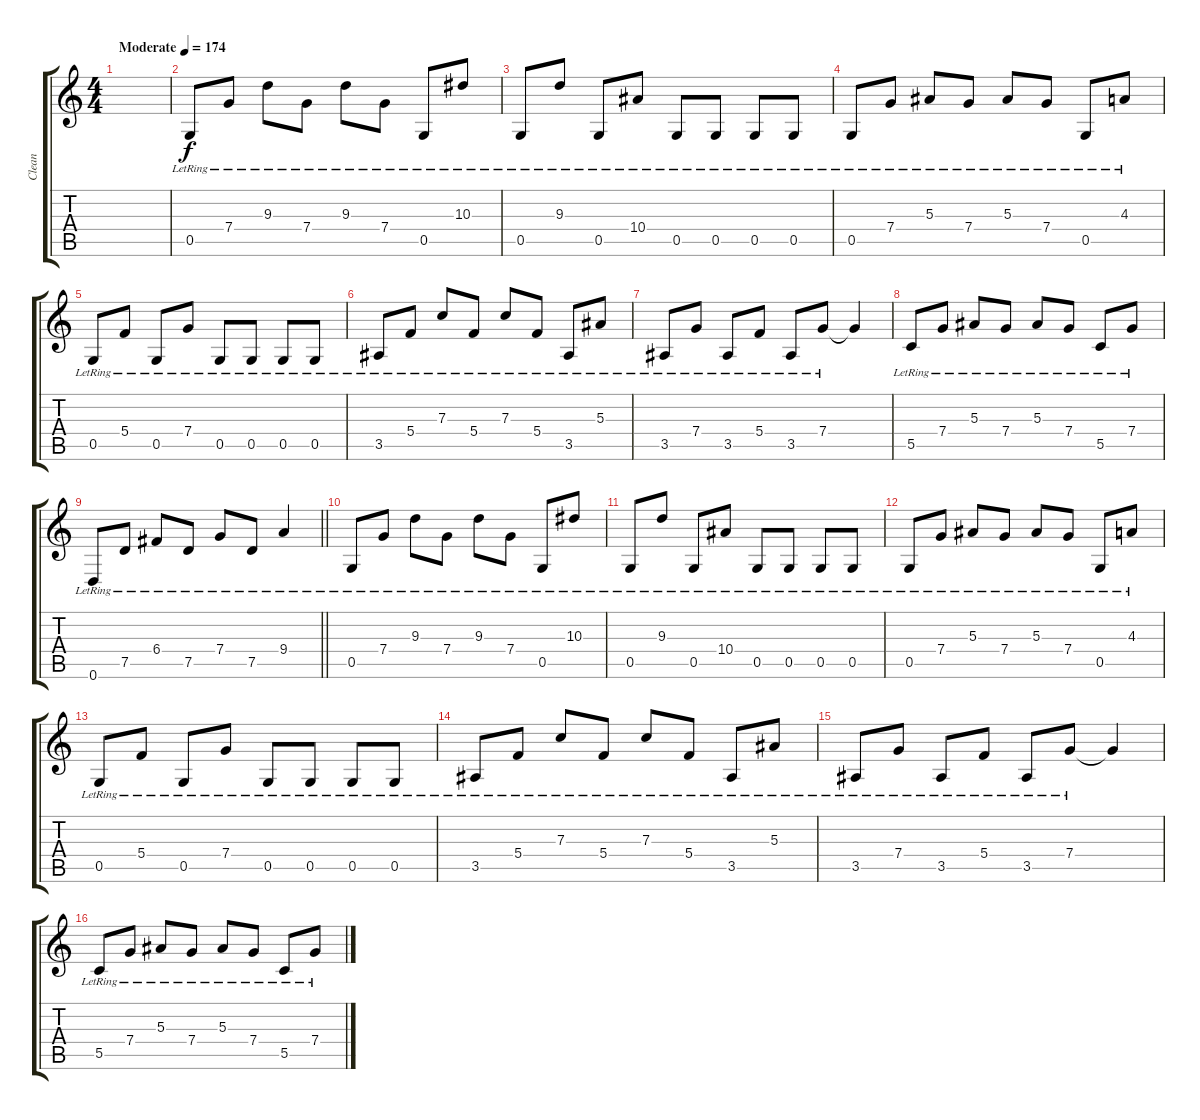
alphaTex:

\track ("Clean" "Clean") {instrument acousticguitarsteel}
\staff {score tabs}
\tuning (D4 A3 F3 C3 G2 D2) {hide}
\ts (4 4)
\tempo (174 "Moderate")
\clef g2
\ks c
|
0.5{lr}.8 7.4{lr}.8 9.3{lr}.8 7.4{lr}.8 9.3{lr}.8 7.4{lr}.8 0.5{lr}.8 10.3{lr}.8 |
0.5{lr}.8 9.3{lr}.8 0.5{lr}.8 10.4{lr}.8 0.5{lr}.8 0.5{lr}.8 0.5{lr}.8 0.5{lr}.8 |
0.5{lr}.8 7.4{lr}.8 5.3{lr}.8 7.4{lr}.8 5.3{lr}.8 7.4{lr}.8 0.5{lr}.8 4.3{lr}.8 |
0.5{lr}.8 5.4{lr}.8 0.5{lr}.8 7.4{lr}.8 0.5{lr}.8 0.5{lr}.8 0.5{lr}.8 0.5{lr}.8 |
3.5{lr}.8 5.4{lr}.8 7.3{lr}.8 5.4{lr}.8 7.3{lr}.8 5.4{lr}.8 3.5{lr}.8 5.3{lr}.8 |
3.5{lr}.8 7.4{lr}.8 3.5{lr}.8 5.4{lr}.8 3.5{lr}.8 7.4{lr}.8 7.4{t}.4 |
5.5{lr}.8 7.4{lr}.8 5.3{lr}.8 7.4{lr}.8 5.3{lr}.8 7.4{lr}.8 5.5{lr}.8 7.4{lr}.8 |
\barLineRight lightlight
0.6{lr}.8 7.5{lr}.8 6.4{lr}.8 7.5{lr}.8 7.4{lr}.8 7.5{lr}.8 9.4{lr}.4 |
0.5{lr}.8 7.4{lr}.8 9.3{lr}.8 7.4{lr}.8 9.3{lr}.8 7.4{lr}.8 0.5{lr}.8 10.3{lr}.8 |
0.5{lr}.8 9.3{lr}.8 0.5{lr}.8 10.4{lr}.8 0.5{lr}.8 0.5{lr}.8 0.5{lr}.8 0.5{lr}.8 |
0.5{lr}.8 7.4{lr}.8 5.3{lr}.8 7.4{lr}.8 5.3{lr}.8 7.4{lr}.8 0.5{lr}.8 4.3{lr}.8 |
0.5{lr}.8 5.4{lr}.8 0.5{lr}.8 7.4{lr}.8 0.5{lr}.8 0.5{lr}.8 0.5{lr}.8 0.5{lr}.8 |
3.5{lr}.8 5.4{lr}.8 7.3{lr}.8 5.4{lr}.8 7.3{lr}.8 5.4{lr}.8 3.5{lr}.8 5.3{lr}.8 |
3.5{lr}.8 7.4{lr}.8 3.5{lr}.8 5.4{lr}.8 3.5{lr}.8 7.4{lr}.8 7.4{t}.4 |
5.5{lr}.8 7.4{lr}.8 5.3{lr}.8 7.4{lr}.8 5.3{lr}.8 7.4{lr}.8 5.5{lr}.8 7.4{lr}.8
